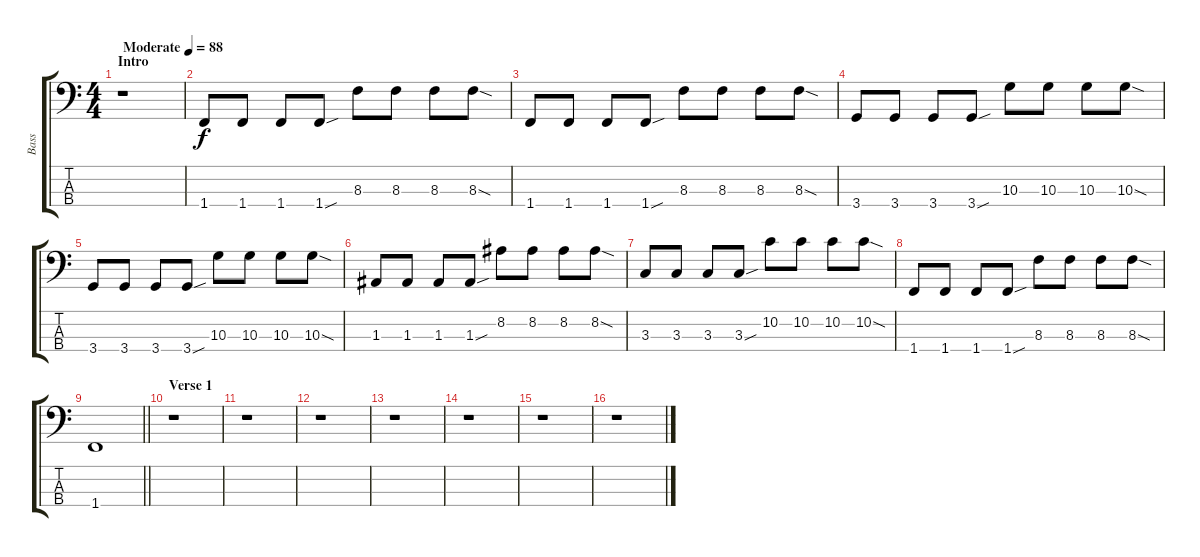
\track ("Bass" "Bass") {instrument electricbassfinger}
\staff {score tabs}
\tuning (G2 D2 A1 E1) {hide}
\ts (4 4)
\section ("" "Intro")
\tempo (88 "Moderate")
\clef f4
\ks c
r.1{dy f instrument electricbassfinger} |
1.4.8 1.4.8 1.4.8 1.4{sou}.8 8.3.8 8.3.8 8.3.8 8.3{sod}.8 |
1.4.8 1.4.8 1.4.8 1.4{sou}.8 8.3.8 8.3.8 8.3.8 8.3{sod}.8 |
3.4.8 3.4.8 3.4.8 3.4{sou}.8 10.3.8 10.3.8 10.3.8 10.3{sod}.8 |
3.4.8 3.4.8 3.4.8 3.4{sou}.8 10.3.8 10.3.8 10.3.8 10.3{sod}.8 |
1.3.8 1.3.8 1.3.8 1.3{sou}.8 8.2.8 8.2.8 8.2.8 8.2{sod}.8 |
3.3.8 3.3.8 3.3.8 3.3{sou}.8 10.2.8 10.2.8 10.2.8 10.2{sod}.8 |
1.4.8 1.4.8 1.4.8 1.4{sou}.8 8.3.8 8.3.8 8.3.8 8.3{sod}.8 |
\barLineRight lightlight
1.4.1{volume 4} |
\section ("" "Verse 1")
r.1{volume 13} |
r.1 |
r.1 |
r.1 |
r.1 |
r.1 |
r.1
